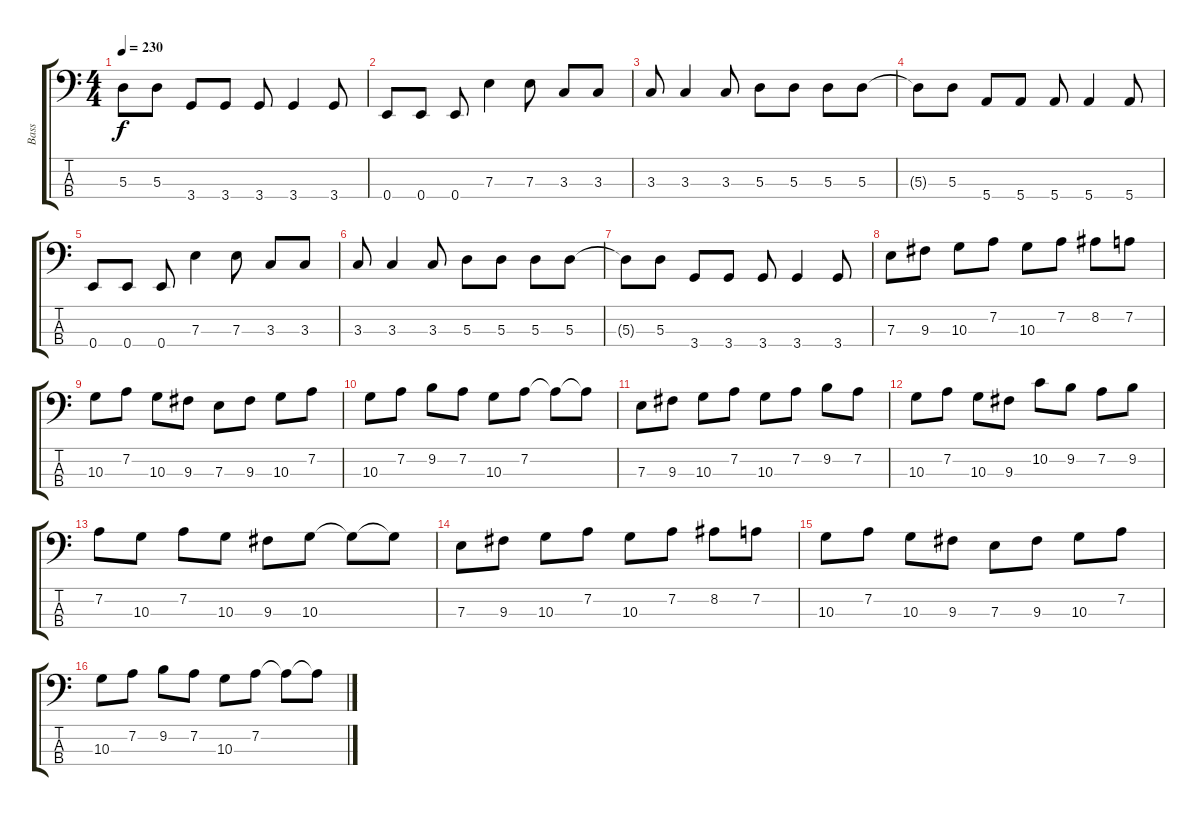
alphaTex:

\track ("Bass" "Bass") {instrument electricbassfinger}
\staff {score tabs}
\tuning (G2 D2 A1 E1) {hide}
\ts (4 4)
\tempo 230
\clef f4
\ks c
5.3{t}.8{dy f} 5.3.8 3.4.8 3.4.8 3.4.8 3.4.4 3.4.8 |
0.4.8 0.4.8 0.4.8 7.3.4 7.3.8 3.3.8 3.3.8 |
3.3.8 3.3.4 3.3.8 5.3.8 5.3.8 5.3.8 5.3.8 |
5.3{t}.8 5.3.8 5.4.8 5.4.8 5.4.8 5.4.4 5.4.8 |
0.4.8 0.4.8 0.4.8 7.3.4 7.3.8 3.3.8 3.3.8 |
3.3.8 3.3.4 3.3.8 5.3.8 5.3.8 5.3.8 5.3.8 |
5.3{t}.8 5.3.8 3.4.8 3.4.8 3.4.8 3.4.4 3.4.8 |
7.3.8 9.3.8 10.3.8 7.2.8 10.3.8 7.2.8 8.2.8 7.2.8 |
10.3.8 7.2.8 10.3.8 9.3.8 7.3.8 9.3.8 10.3.8 7.2.8 |
10.3.8 7.2.8 9.2.8 7.2.8 10.3.8 7.2.8 7.2{t}.8 7.2{t}.8 |
7.3.8 9.3.8 10.3.8 7.2.8 10.3.8 7.2.8 9.2.8 7.2.8 |
10.3.8 7.2.8 10.3.8 9.3.8 10.2.8 9.2.8 7.2.8 9.2.8 |
7.2.8 10.3.8 7.2.8 10.3.8 9.3.8 10.3.8 10.3{t}.8 10.3{t}.8 |
7.3.8 9.3.8 10.3.8 7.2.8 10.3.8 7.2.8 8.2.8 7.2.8 |
10.3.8 7.2.8 10.3.8 9.3.8 7.3.8 9.3.8 10.3.8 7.2.8 |
10.3.8 7.2.8 9.2.8 7.2.8 10.3.8 7.2.8 7.2{t}.8 7.2{t}.8
